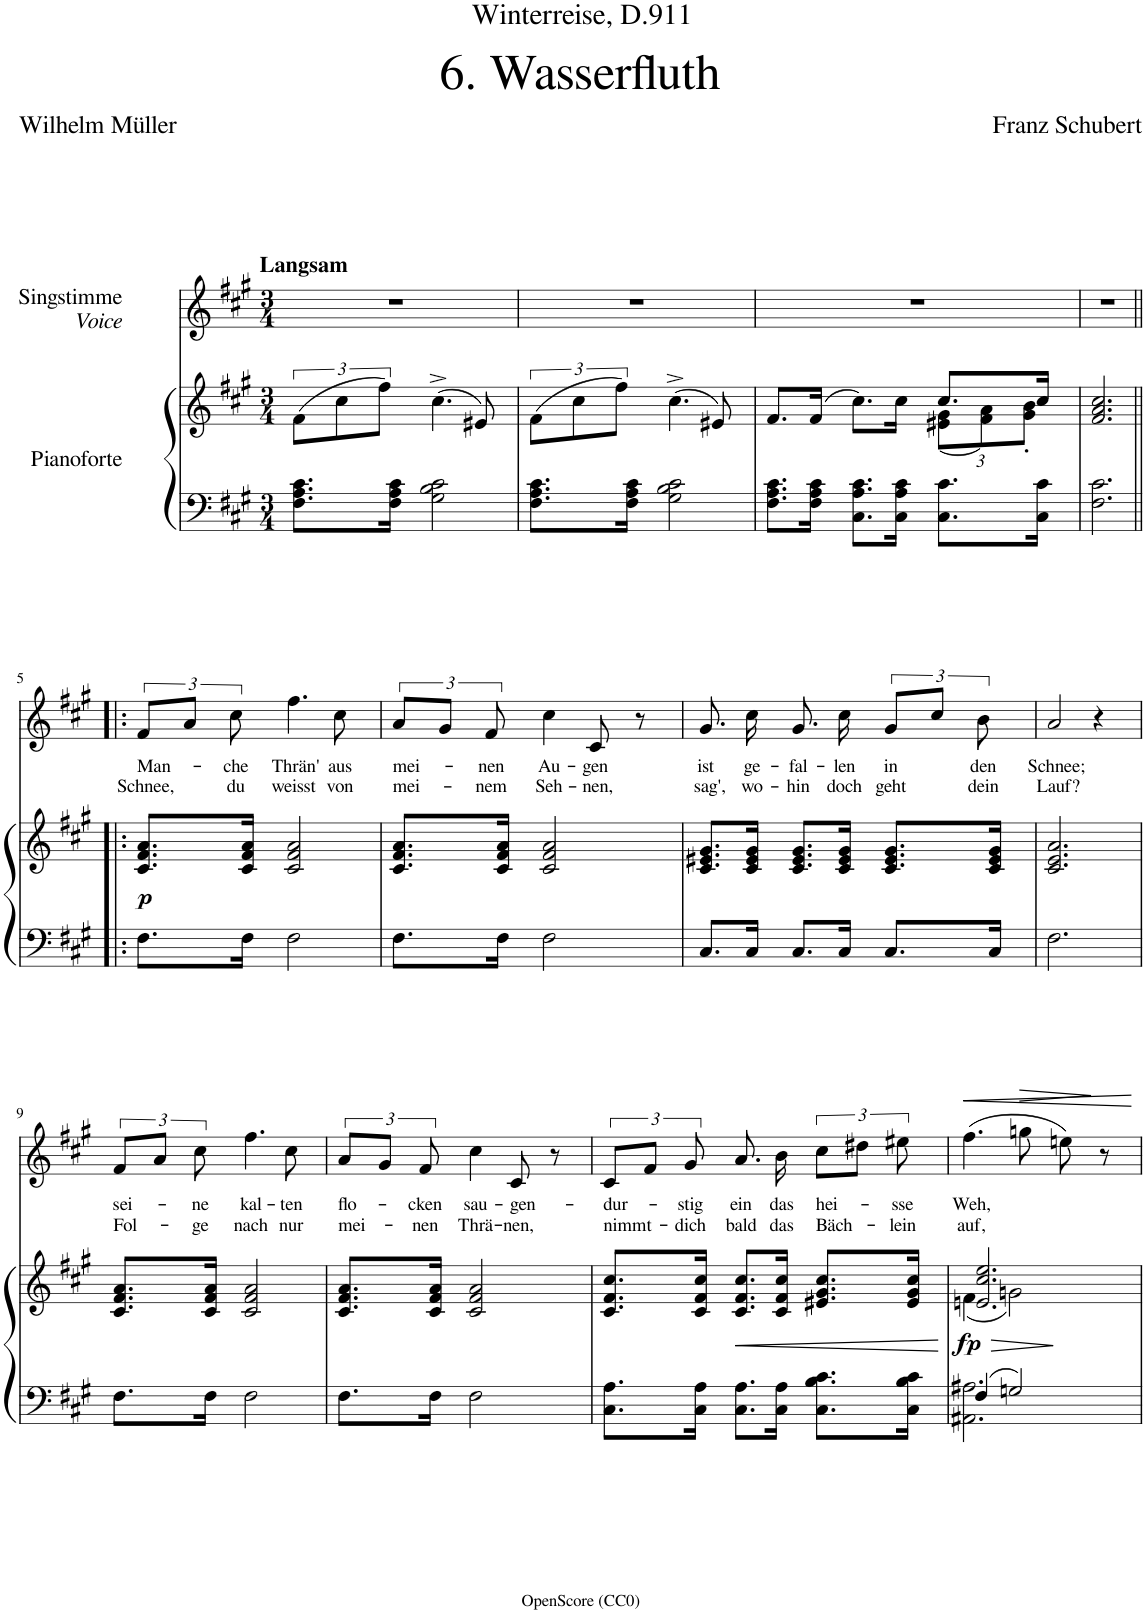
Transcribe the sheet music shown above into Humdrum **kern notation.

**kern	**kern	**dynam	**kern	**text	**text	**dynam
*part2	*part2	*part2	*part1	*part1	*part1	*part1
*staff3	*staff2	*staff2/3	*staff1	*staff1	*staff1	*staff1
*I"Pianoforte	*	*	*I"Singstimme Voice	*	*	*
*I'Pno	*	*	*	*	*	*
*clefF4	*clefG2	*	*clefG2	*	*	*
*k[f#c#g#]	*k[f#c#g#]	*	*k[f#c#g#]	*	*	*
*M3/4	*M3/4	*	*M3/4	*	*	*
=1	=1	=1	=1	=1	=1	=1
!	!	!	!LO:TX:a:B:t=Langsam	!	!	!
8.F#\ 8.A\ 8.c#\L	(12f#\L	.	2.r	.	.	.
.	12cc#\	.	.	.	.	.
.	12ff#\J)	.	.	.	.	.
16F#\ 16A\ 16c#\Jk	.	.	.	.	.	.
2G#\ 2B\ 2c#\	(4.cc#^\	.	.	.	.	.
.	8e#X/)	.	.	.	.	.
=2	=2	=2	=2	=2	=2	=2
8.F#\ 8.A\ 8.c#\L	(12f#\L	.	2.r	.	.	.
.	12cc#\	.	.	.	.	.
.	12ff#\J)	.	.	.	.	.
16F#\ 16A\ 16c#\Jk	.	.	.	.	.	.
2G#\ 2B\ 2c#\	(4.cc#^\	.	.	.	.	.
.	8e#X/)	.	.	.	.	.
=3	=3	=3	=3	=3	=3	=3
*	*^	*	*	*	*	*
8.F#\ 8.A\ 8.c#\L	8.f#/L	2ryy	.	2.r	.	.	.
16F#\ 16A\ 16c#\Jk	(16f#/Jk	.	.	.	.	.	.
8.C#\ 8.A\ 8.c#\L	8.cc#\L)	.	.	.	.	.	.
16C#\ 16A\ 16c#\Jk	16cc#\Jk	.	.	.	.	.	.
*	*	*Xbrackettup	*	*	*	*	*
8.C#\ 8.c#\L	8.cc#/L	(12e#X\ 12g#\L	.	.	.	.	.
.	.	12f#\ 12a\)	.	.	.	.	.
.	.	12g#\' 12b\'J	.	.	.	.	.
16C#\ 16c#\Jk	16cc#/Jk	.	.	.	.	.	.
*	*v	*v	*	*	*	*	*
=4	=4	=4	=4	=4	=4	=4
2.F#\ 2.c#\	2.f#/ 2.a/ 2.cc#/	.	2.r	.	.	.
!!LO:LB:g=z
=5!|:	=5!|:	=5!|:	=5!|:	=5!|:	=5!|:	=5!|:
!	!	!LO:DY:b	!	!LO:LY:b	!LO:LY:b	!
8.F#\L	8.c#/ 8.f#/ 8.a/L	p	12f#/L	Man-	Schnee,	.
.	.	.	12a/J	.	.	.
!	!	!	!	!LO:LY:b	!LO:LY:b	!
.	.	.	12cc#\	-che	du	.
16F#\Jk	16c#/ 16f#/ 16a/Jk	.	.	.	.	.
!	!	!	!	!LO:LY:b	!LO:LY:b	!
2F#\	2c#/ 2f#/ 2a/	.	4.ff#\	Thrän'	weisst	.
!	!	!	!	!LO:LY:b	!LO:LY:b	!
.	.	.	8cc#\	aus	von	.
=6	=6	=6	=6	=6	=6	=6
!	!	!	!	!LO:LY:b	!LO:LY:b	!
8.F#\L	8.c#/ 8.f#/ 8.a/L	.	12a/L	mei-	mei-	.
.	.	.	12g#/J	.	.	.
!	!	!	!	!LO:LY:b	!LO:LY:b	!
.	.	.	12f#/	-nen	-nem	.
16F#\Jk	16c#/ 16f#/ 16a/Jk	.	.	.	.	.
!	!	!	!	!LO:LY:b	!LO:LY:b	!
2F#\	2c#/ 2f#/ 2a/	.	4cc#\	Au-	Seh-	.
!	!	!	!	!LO:LY:b	!LO:LY:b	!
.	.	.	8c#/	-gen	-nen,	.
.	.	.	8r	.	.	.
=7	=7	=7	=7	=7	=7	=7
!	!	!	!	!LO:LY:b	!LO:LY:b	!
8.C#/L	8.c#/ 8.e#X/ 8.g#/L	.	8.g#/	ist	sag',	.
!	!	!	!	!LO:LY:b	!LO:LY:b	!
16C#/Jk	16c#/ 16e#/ 16g#/Jk	.	16cc#\	ge-	wo-	.
!	!	!	!	!LO:LY:b	!LO:LY:b	!
8.C#/L	8.c#/ 8.e#/ 8.g#/L	.	8.g#/	-fal-	-hin	.
!	!	!	!	!LO:LY:b	!LO:LY:b	!
16C#/Jk	16c#/ 16e#/ 16g#/Jk	.	16cc#\	-len	doch	.
!	!	!	!	!LO:LY:b	!LO:LY:b	!
8.C#/L	8.c#/ 8.e#/ 8.g#/L	.	12g#/L	in	geht	.
.	.	.	12cc#/J	.	.	.
!	!	!	!	!LO:LY:b	!LO:LY:b	!
.	.	.	12b\	den	dein	.
16C#/Jk	16c#/ 16e#/ 16g#/Jk	.	.	.	.	.
=8	=8	=8	=8	=8	=8	=8
!	!	!	!	!LO:LY:b	!LO:LY:b	!
2.F#\	2.c#/ 2.e/ 2.a/	.	2a/	Schnee;	Lauf?	.
.	.	.	4r	.	.	.
!!LO:LB:g=z
=9	=9	=9	=9	=9	=9	=9
!	!	!	!	!LO:LY:b	!LO:LY:b	!
8.F#\L	8.c#/ 8.f#/ 8.a/L	.	12f#/L	sei-	Fol-	.
.	.	.	12a/J	.	.	.
!	!	!	!	!LO:LY:b	!LO:LY:b	!
.	.	.	12cc#\	-ne	-ge	.
16F#\Jk	16c#/ 16f#/ 16a/Jk	.	.	.	.	.
!	!	!	!	!LO:LY:b	!LO:LY:b	!
2F#\	2c#/ 2f#/ 2a/	.	4.ff#\	kal-	nach	.
!	!	!	!	!LO:LY:b	!LO:LY:b	!
.	.	.	8cc#\	-ten	nur	.
=10	=10	=10	=10	=10	=10	=10
!	!	!	!	!LO:LY:b	!LO:LY:b	!
8.F#\L	8.c#/ 8.f#/ 8.a/L	.	12a/L	flo-	mei-	.
.	.	.	12g#/J	.	.	.
!	!	!	!	!LO:LY:b	!LO:LY:b	!
.	.	.	12f#/	-cken	-nen	.
16F#\Jk	16c#/ 16f#/ 16a/Jk	.	.	.	.	.
!	!	!	!	!LO:LY:b	!LO:LY:b	!
2F#\	2c#/ 2f#/ 2a/	.	4cc#\	sau-	Thrä-	.
!	!	!	!	!LO:LY:b	!LO:LY:b	!
.	.	.	8c#/	-gen-	-nen,	.
.	.	.	8r	.	.	.
=11	=11	=11	=11	=11	=11	=11
!	!	!	!	!LO:LY:b	!LO:LY:b	!
8.C#\ 8.A\L	8.c#/ 8.f#/ 8.cc#/L	.	12c#/L	dur-	nimmt-	.
.	.	.	12f#/J	.	.	.
!	!	!	!	!LO:LY:b	!LO:LY:b	!
.	.	.	12g#/	-stig	-dich	.
16C#\ 16A\Jk	16c#/ 16f#/ 16cc#/Jk	.	.	.	.	.
!	!	!LO:HP:b	!	!LO:LY:b	!LO:LY:b	!
8.C#\ 8.A\L	8.c#/ 8.f#/ 8.cc#/L	<	8.a/	ein	bald	.
!	!	!	!	!LO:LY:b	!LO:LY:b	!
16C#\ 16A\Jk	16c#/ 16f#/ 16cc#/Jk	.	16b\	das	das	.
!	!	!	!	!LO:LY:b	!LO:LY:b	!
8.C#\ 8.B\ 8.c#\L	8.e#X/ 8.g#/ 8.cc#/L	.	12cc#\L	hei-	Bäch-	.
.	.	.	12dd#X\J	.	.	.
!	!	!	!	!LO:LY:b	!LO:LY:b	!
.	.	.	12ee#X\	-sse	-lein	.
16C#\ 16B\ 16c#\Jk	16e#/ 16g#/ 16cc#/Jk	.	.	.	.	.
.	.	[	.	.	.	.
=12	=12	=12	=12	=12	=12	=12
*^	*	*	*	*	*	*
!	!	!	!LO:HP:b	!	!LO:LY:b	!LO:LY:b	!LO:HP:b
*	*	*^	*	*	*	*	*
!	!	!	!	!LO:DY:n=1:a=2	!	!	!	!
4F#/	2.AA#X\ 2.A#X\	2.en/ 2.cc#/ 2.ee/	(4f#\	> fp	(4.ff#\	Weh,	auf,	<
2Gn/	.	.	2gn\)	.	.	.	.	.
!	!	!	!	!	!	!	!	!LO:HP:b
.	.	.	.	.	8ggn\	.	.	>
.	.	.	.	.	8een\)	.	.	.
.	.	.	.	.	8r	.	.	]
*v	*v	*	*	*	*	*	*	*
*	*v	*v	*	*	*	*	*
.	.	]	.	.	.	[
=	=	=	=	=	=	=
*-	*-	*-	*-	*-	*-	*-
